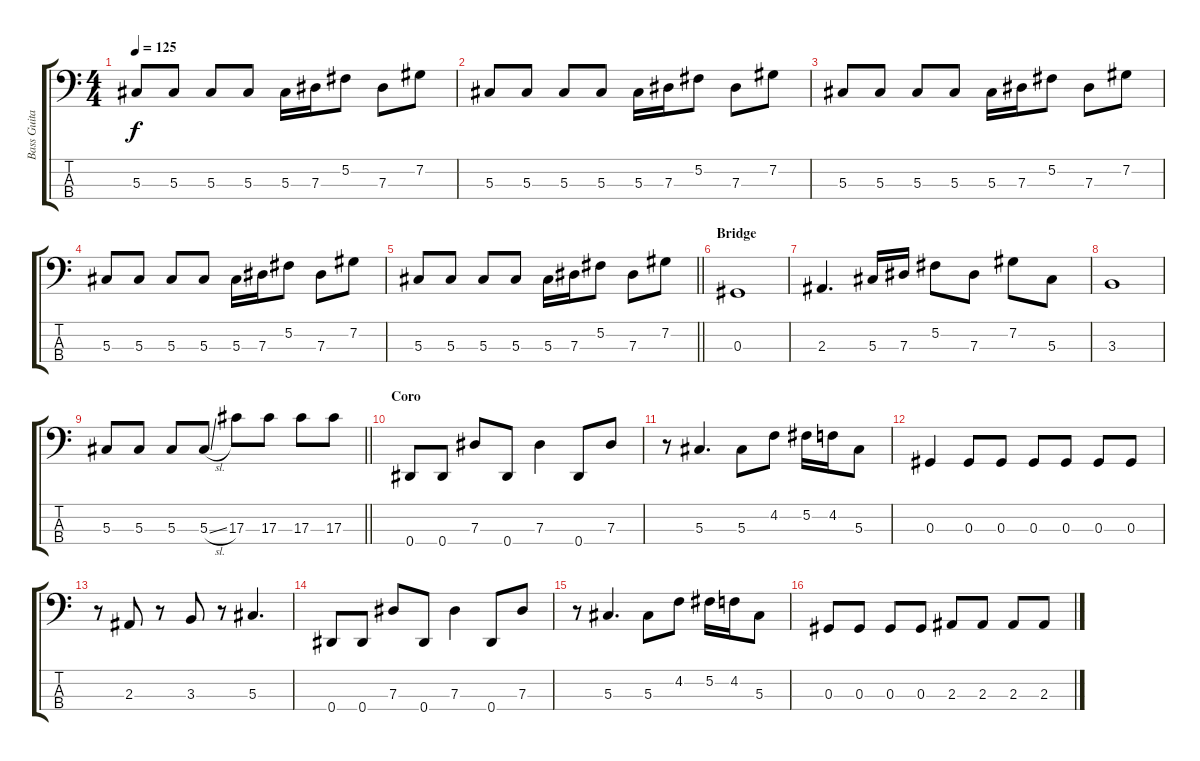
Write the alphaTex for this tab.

\track ("Bass Guitar" "Bass Guita") {instrument electricbassfinger}
\staff {score tabs}
\tuning (Gb2 Db2 Ab1 Eb1) {hide}
\ts (4 4)
\tempo 125
\clef f4
\ks c
5.3.8{dy f} 5.3.8 5.3.8 5.3.8 5.3.16 7.3.16 5.2.8 7.3.8 7.2.8 |
5.3.8 5.3.8 5.3.8 5.3.8 5.3.16 7.3.16 5.2.8 7.3.8 7.2.8 |
5.3.8 5.3.8 5.3.8 5.3.8 5.3.16 7.3.16 5.2.8 7.3.8 7.2.8 |
5.3.8 5.3.8 5.3.8 5.3.8 5.3.16 7.3.16 5.2.8 7.3.8 7.2.8 |
\barLineRight lightlight
5.3.8 5.3.8 5.3.8 5.3.8 5.3.16 7.3.16 5.2.8 7.3.8 7.2.8 |
\section ("" "Bridge")
0.3.1 |
2.3.4{d} 5.3.16 7.3.16 5.2.8 7.3.8 7.2.8 5.3.8 |
3.3.1 |
\barLineRight lightlight
5.3.8 5.3.8 5.3.8 5.3{sl}.8 17.3.8 17.3.8 17.3.8 17.3.8 |
\section ("" "Coro")
0.4.8 0.4.8 7.3.8 0.4.8 7.3.4 0.4.8 7.3.8 |
r.8 5.3.4{d} 5.3.8 4.2.8 5.2.16 4.2.16 5.3.8 |
0.3.4 0.3.8 0.3.8 0.3.8 0.3.8 0.3.8 0.3.8 |
r.8 2.3.8 r.8 3.3.8 r.8 5.3.4{d} |
0.4.8 0.4.8 7.3.8 0.4.8 7.3.4 0.4.8 7.3.8 |
r.8 5.3.4{d} 5.3.8 4.2.8 5.2.16 4.2.16 5.3.8 |
0.3.8 0.3.8 0.3.8 0.3.8 2.3.8 2.3.8 2.3.8 2.3.8
